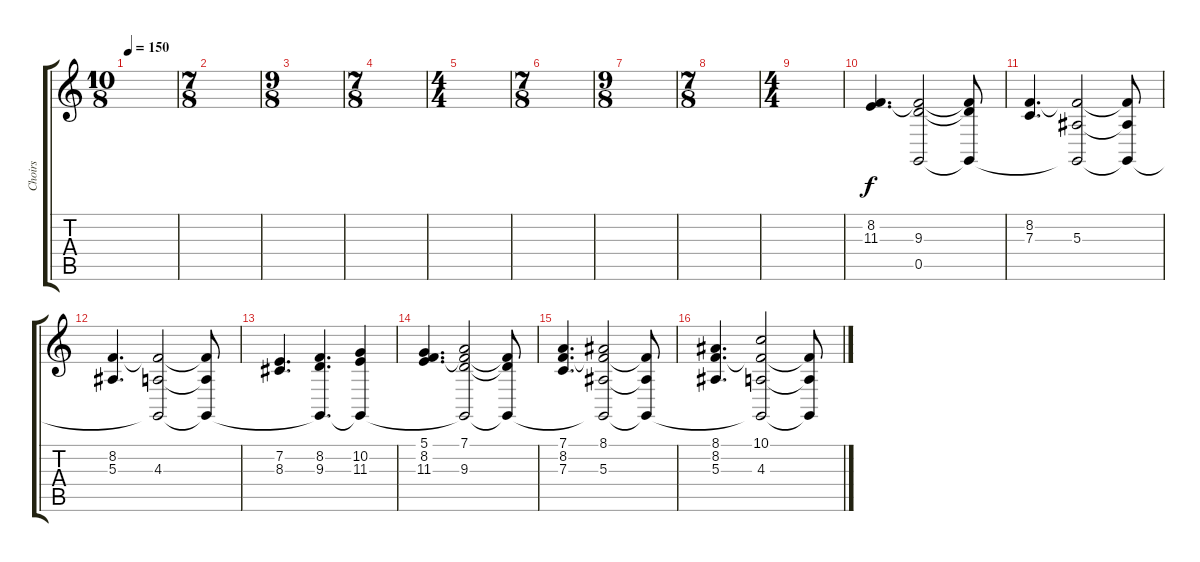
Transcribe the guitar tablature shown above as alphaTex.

\track ("Choirs" "Choirs") {instrument choiraahs}
\staff {score tabs}
\tuning (D4 A3 F3 C3 G2 C2) {hide}
\ts (10 8)
\tempo 150
\clef g2
\ks c
|
\ts (7 8)
|
\ts (9 8)
|
\ts (7 8)
|
\ts (4 4)
|
\ts (7 8)
|
\ts (9 8)
|
\ts (7 8)
|
\ts (4 4)
|
(8.2 11.3).4{d} (8.2{t} 9.3 0.5).2 (8.2{t} 9.3{t} 0.5{t}).8 |
(8.2 7.3).4{d} (8.2{t} 5.3 0.5{t}).2 (8.2{t} 5.3{t} 0.5{t}).8 |
(8.2 5.3).4{d} (8.2{t} 4.3 0.5{t}).2 (8.2{t} 4.3{t} 0.5{t}).8 |
(7.2 8.3).4{d} (8.2 9.3 0.5{t}).4{d} (10.2 11.3 0.5{t}).4 |
(5.1 8.2 11.3).4{d} (7.1 8.2{t} 9.3 0.5{t}).2 (8.2{t} 9.3{t} 0.5{t}).8 |
(7.1 8.2 7.3).4{d} (8.1 8.2{t} 5.3 0.5{t}).2 (8.2{t} 5.3{t} 0.5{t}).8 |
(8.1 8.2 5.3).4{d} (10.1 8.2{t} 4.3 0.5{t}).2 (8.2{t} 4.3{t} 0.5{t}).8
